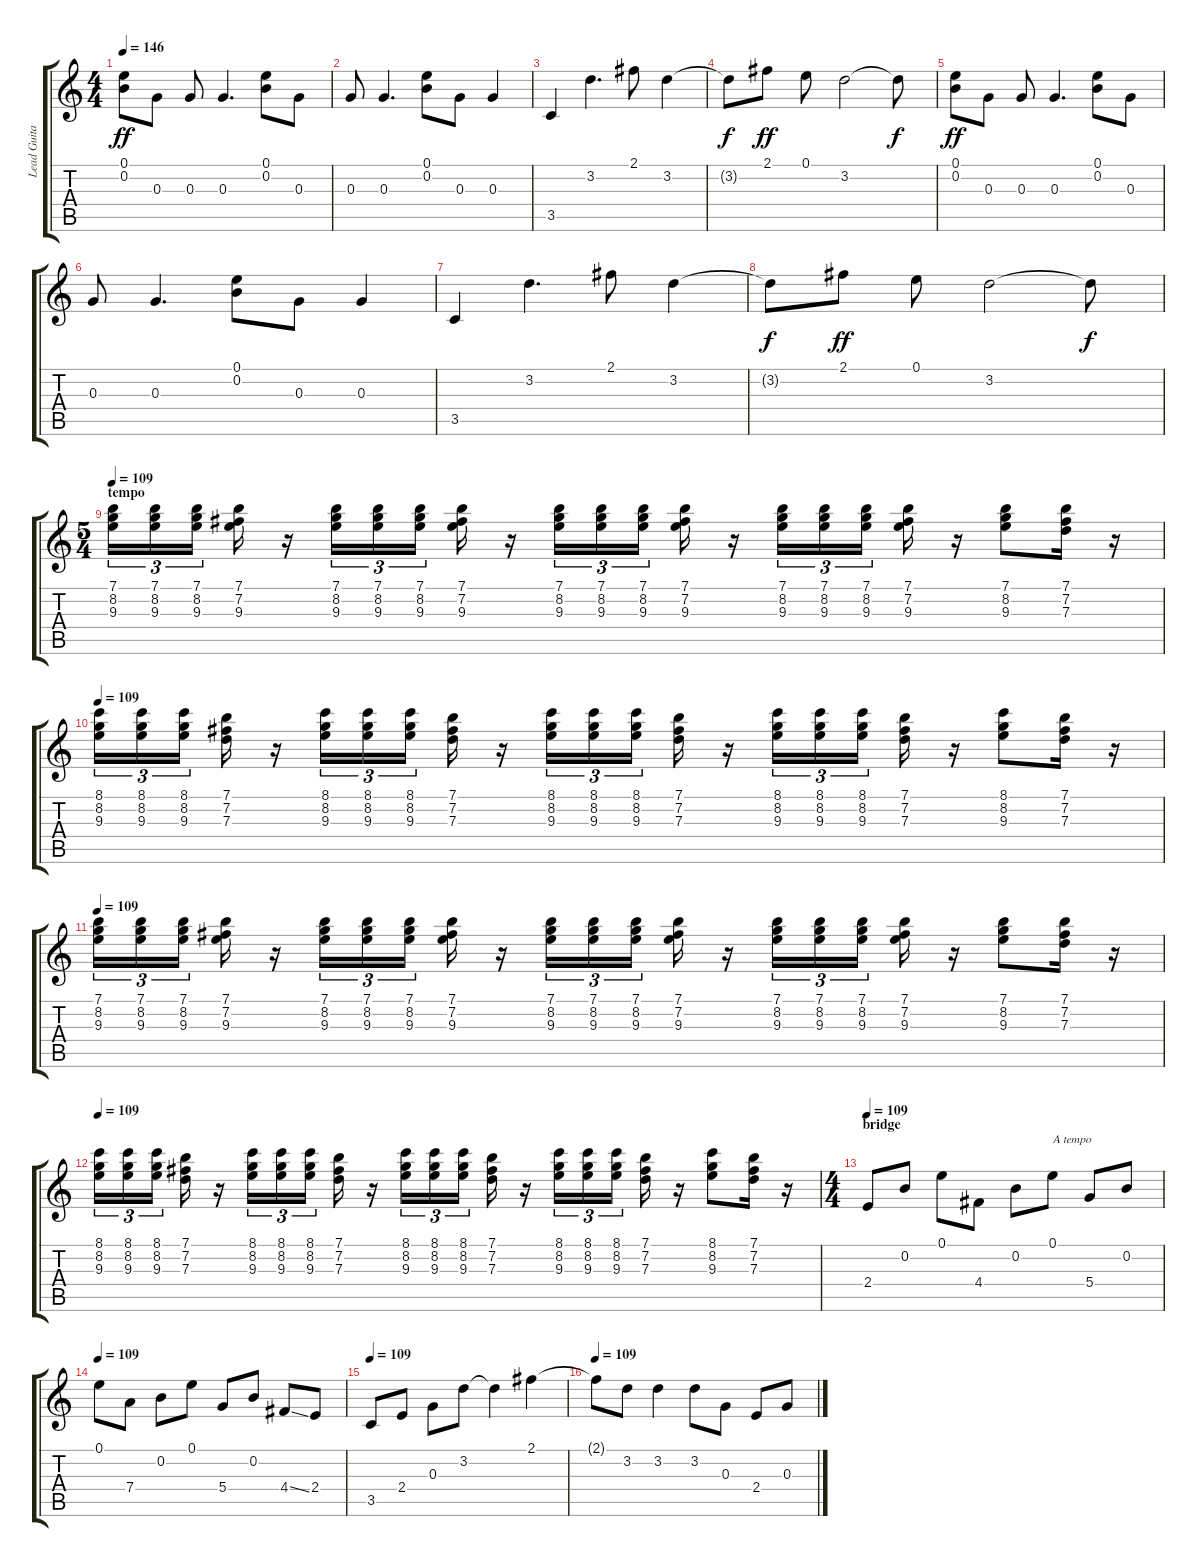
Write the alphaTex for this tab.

\track ("Lead Guitar" "Lead Guita") {instrument distortionguitar}
\staff {score tabs}
\tuning (E4 B3 G3 D3 A2 E2) {hide}
\ts (4 4)
\tempo 146
\clef g2
\ks c
(0.1 0.2).8{dy ff} 0.3.8 0.3.8 0.3.4{d} (0.1 0.2).8 0.3.8 |
0.3.8 0.3.4{d} (0.1 0.2).8 0.3.8 0.3.4 |
3.5.4 3.2.4{d} 2.1.8 3.2.4 |
3.2{t}.8{dy f} 2.1.8{dy ff} 0.1.8 3.2.2 3.2{t}.8{dy f} |
(0.1 0.2).8{dy ff} 0.3.8 0.3.8 0.3.4{d} (0.1 0.2).8 0.3.8 |
0.3.8 0.3.4{d} (0.1 0.2).8 0.3.8 0.3.4 |
3.5.4 3.2.4{d} 2.1.8 3.2.4 |
3.2{t}.8{dy f} 2.1.8{dy ff} 0.1.8 3.2.2 3.2{t}.8{dy f} |
\ts (5 4)
\section ("" "tempo")
\tempo 109
(7.1 8.2 9.3).16{tu (3 2)} (7.1 8.2 9.3).16{tu (3 2)} (7.1 8.2 9.3).16{tu (3 2)} (7.1 7.2 9.3).16 r.16 (7.1 8.2 9.3).16{tu (3 2)} (7.1 8.2 9.3).16{tu (3 2)} (7.1 8.2 9.3).16{tu (3 2)} (7.1 7.2 9.3).16 r.16 (7.1 8.2 9.3).16{tu (3 2)} (7.1 8.2 9.3).16{tu (3 2)} (7.1 8.2 9.3).16{tu (3 2)} (7.1 7.2 9.3).16 r.16 (7.1 8.2 9.3).16{tu (3 2)} (7.1 8.2 9.3).16{tu (3 2)} (7.1 8.2 9.3).16{tu (3 2)} (7.1 7.2 9.3).16 r.16 (7.1 8.2 9.3).8 (7.1 7.2 7.3).16 r.16 |
\tempo 109
(8.1 8.2 9.3).16{tu (3 2)} (8.1 8.2 9.3).16{tu (3 2)} (8.1 8.2 9.3).16{tu (3 2)} (7.1 7.2 7.3).16 r.16 (8.1 8.2 9.3).16{tu (3 2)} (8.1 8.2 9.3).16{tu (3 2)} (8.1 8.2 9.3).16{tu (3 2)} (7.1 7.2 7.3).16 r.16 (8.1 8.2 9.3).16{tu (3 2)} (8.1 8.2 9.3).16{tu (3 2)} (8.1 8.2 9.3).16{tu (3 2)} (7.1 7.2 7.3).16 r.16 (8.1 8.2 9.3).16{tu (3 2)} (8.1 8.2 9.3).16{tu (3 2)} (8.1 8.2 9.3).16{tu (3 2)} (7.1 7.2 7.3).16 r.16 (8.1 8.2 9.3).8 (7.1 7.2 7.3).16 r.16 |
\tempo 109
(7.1 8.2 9.3).16{tu (3 2)} (7.1 8.2 9.3).16{tu (3 2)} (7.1 8.2 9.3).16{tu (3 2)} (7.1 7.2 9.3).16 r.16 (7.1 8.2 9.3).16{tu (3 2)} (7.1 8.2 9.3).16{tu (3 2)} (7.1 8.2 9.3).16{tu (3 2)} (7.1 7.2 9.3).16 r.16 (7.1 8.2 9.3).16{tu (3 2)} (7.1 8.2 9.3).16{tu (3 2)} (7.1 8.2 9.3).16{tu (3 2)} (7.1 7.2 9.3).16 r.16 (7.1 8.2 9.3).16{tu (3 2)} (7.1 8.2 9.3).16{tu (3 2)} (7.1 8.2 9.3).16{tu (3 2)} (7.1 7.2 9.3).16 r.16 (7.1 8.2 9.3).8 (7.1 7.2 7.3).16 r.16 |
\tempo 109
(8.1 8.2 9.3).16{tu (3 2)} (8.1 8.2 9.3).16{tu (3 2)} (8.1 8.2 9.3).16{tu (3 2)} (7.1 7.2 7.3).16 r.16 (8.1 8.2 9.3).16{tu (3 2)} (8.1 8.2 9.3).16{tu (3 2)} (8.1 8.2 9.3).16{tu (3 2)} (7.1 7.2 7.3).16 r.16 (8.1 8.2 9.3).16{tu (3 2)} (8.1 8.2 9.3).16{tu (3 2)} (8.1 8.2 9.3).16{tu (3 2)} (7.1 7.2 7.3).16 r.16 (8.1 8.2 9.3).16{tu (3 2)} (8.1 8.2 9.3).16{tu (3 2)} (8.1 8.2 9.3).16{tu (3 2)} (7.1 7.2 7.3).16 r.16 (8.1 8.2 9.3).8 (7.1 7.2 7.3).16 r.16 |
\ts (4 4)
\section ("" "bridge")
\tempo 109
2.4.8 0.2.8 0.1.8 4.4.8 0.2.8 0.1.8{txt "A tempo"} 5.4.8 0.2.8 |
\tempo 109
0.1.8 7.4.8 0.2.8 0.1.8 5.4.8 0.2.8 4.4{ss}.8 2.4.8 |
\tempo 109
3.5.8 2.4.8 0.3.8 3.2.8 3.2{t}.4 2.1.4 |
\tempo 109
2.1{t}.8 3.2.8 3.2.4 3.2.8 0.3.8 2.4.8 0.3.8
